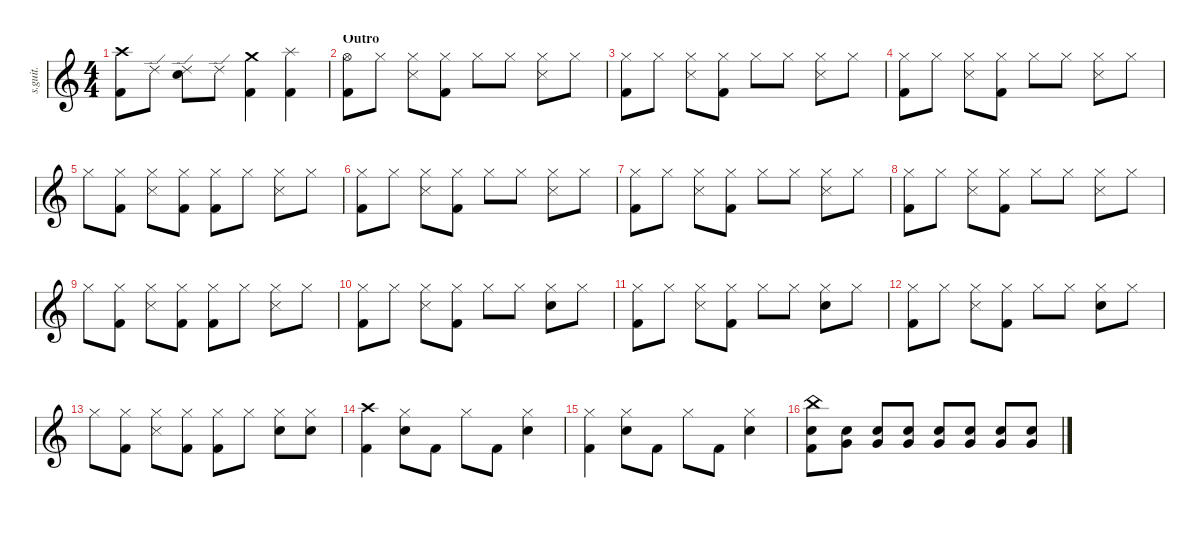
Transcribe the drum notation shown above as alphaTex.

\defaultSystemsLayout 4
\hideDynamics
\bracketExtendMode nobrackets
\track ("Steven Adler" "s.guit.") {instrument percussion}
\staff {score}
\articulation defaults
\ts (4 4)
\tempo (125 hide)
\clef g2
\ks c
("Crash high (hit)" "Kick (hit) 2").8{lyrics (0 "") lyrics (1 "") lyrics (2 "") lyrics (3 "") lyrics (4 "") dy f} "Ride (edge) 2".8{lyrics (0 "") lyrics (1 "") lyrics (2 "") lyrics (3 "") lyrics (4 "")} ("Ride (edge) 2" "Snare (hit) 2").8{lyrics (0 "") lyrics (1 "") lyrics (2 "") lyrics (3 "") lyrics (4 "")} "Ride (edge) 2".8{lyrics (0 "") lyrics (1 "") lyrics (2 "") lyrics (3 "") lyrics (4 "")} ("Crash medium (hit)" "Kick (hit) 2").4{lyrics (0 "") lyrics (1 "") lyrics (2 "") lyrics (3 "") lyrics (4 "")} ("Splash (hit)" "Kick (hit) 2").4{lyrics (0 "") lyrics (1 "") lyrics (2 "") lyrics (3 "") lyrics (4 "")} |
\section ("" "Outro")
("Hi-Hat (open)" "Kick (hit) 2").8{lyrics (0 "") lyrics (1 "") lyrics (2 "") lyrics (3 "") lyrics (4 "")} "Hi-Hat (closed)".8{lyrics (0 "") lyrics (1 "") lyrics (2 "") lyrics (3 "") lyrics (4 "")} ("Hi-Hat (closed)" "Snare (side stick) 3").8{lyrics (0 "") lyrics (1 "") lyrics (2 "") lyrics (3 "") lyrics (4 "")} ("Hi-Hat (closed)" "Kick (hit) 2").8{lyrics (0 "") lyrics (1 "") lyrics (2 "") lyrics (3 "") lyrics (4 "")} "Hi-Hat (closed)".8{lyrics (0 "") lyrics (1 "") lyrics (2 "") lyrics (3 "") lyrics (4 "")} "Hi-Hat (closed)".8{lyrics (0 "") lyrics (1 "") lyrics (2 "") lyrics (3 "") lyrics (4 "")} ("Hi-Hat (closed)" "Snare (side stick) 3").8{lyrics (0 "") lyrics (1 "") lyrics (2 "") lyrics (3 "") lyrics (4 "")} "Hi-Hat (closed)".8{lyrics (0 "") lyrics (1 "") lyrics (2 "") lyrics (3 "") lyrics (4 "")} |
("Hi-Hat (closed)" "Kick (hit) 2").8{lyrics (0 "") lyrics (1 "") lyrics (2 "") lyrics (3 "") lyrics (4 "")} "Hi-Hat (closed)".8{lyrics (0 "") lyrics (1 "") lyrics (2 "") lyrics (3 "") lyrics (4 "")} ("Hi-Hat (closed)" "Snare (side stick) 3").8{lyrics (0 "") lyrics (1 "") lyrics (2 "") lyrics (3 "") lyrics (4 "")} ("Hi-Hat (closed)" "Kick (hit) 2").8{lyrics (0 "") lyrics (1 "") lyrics (2 "") lyrics (3 "") lyrics (4 "")} "Hi-Hat (closed)".8{lyrics (0 "") lyrics (1 "") lyrics (2 "") lyrics (3 "") lyrics (4 "")} "Hi-Hat (closed)".8{lyrics (0 "") lyrics (1 "") lyrics (2 "") lyrics (3 "") lyrics (4 "")} ("Hi-Hat (closed)" "Snare (side stick) 3").8{lyrics (0 "") lyrics (1 "") lyrics (2 "") lyrics (3 "") lyrics (4 "")} "Hi-Hat (closed)".8{lyrics (0 "") lyrics (1 "") lyrics (2 "") lyrics (3 "") lyrics (4 "")} |
("Hi-Hat (closed)" "Kick (hit) 2").8{lyrics (0 "") lyrics (1 "") lyrics (2 "") lyrics (3 "") lyrics (4 "")} "Hi-Hat (closed)".8{lyrics (0 "") lyrics (1 "") lyrics (2 "") lyrics (3 "") lyrics (4 "")} ("Hi-Hat (closed)" "Snare (side stick) 3").8{lyrics (0 "") lyrics (1 "") lyrics (2 "") lyrics (3 "") lyrics (4 "")} ("Hi-Hat (closed)" "Kick (hit) 2").8{lyrics (0 "") lyrics (1 "") lyrics (2 "") lyrics (3 "") lyrics (4 "")} "Hi-Hat (closed)".8{lyrics (0 "") lyrics (1 "") lyrics (2 "") lyrics (3 "") lyrics (4 "")} "Hi-Hat (closed)".8{lyrics (0 "") lyrics (1 "") lyrics (2 "") lyrics (3 "") lyrics (4 "")} ("Hi-Hat (closed)" "Snare (side stick) 3").8{lyrics (0 "") lyrics (1 "") lyrics (2 "") lyrics (3 "") lyrics (4 "")} "Hi-Hat (closed)".8{lyrics (0 "") lyrics (1 "") lyrics (2 "") lyrics (3 "") lyrics (4 "")} |
"Hi-Hat (closed)".8{lyrics (0 "") lyrics (1 "") lyrics (2 "") lyrics (3 "") lyrics (4 "")} ("Hi-Hat (closed)" "Kick (hit) 2").8{lyrics (0 "") lyrics (1 "") lyrics (2 "") lyrics (3 "") lyrics (4 "")} ("Hi-Hat (closed)" "Snare (side stick) 3").8{lyrics (0 "") lyrics (1 "") lyrics (2 "") lyrics (3 "") lyrics (4 "")} ("Hi-Hat (closed)" "Kick (hit) 2").8{lyrics (0 "") lyrics (1 "") lyrics (2 "") lyrics (3 "") lyrics (4 "")} ("Hi-Hat (closed)" "Kick (hit) 2").8{lyrics (0 "") lyrics (1 "") lyrics (2 "") lyrics (3 "") lyrics (4 "")} "Hi-Hat (closed)".8{lyrics (0 "") lyrics (1 "") lyrics (2 "") lyrics (3 "") lyrics (4 "")} ("Hi-Hat (closed)" "Snare (side stick) 3").8{lyrics (0 "") lyrics (1 "") lyrics (2 "") lyrics (3 "") lyrics (4 "")} "Hi-Hat (closed)".8{lyrics (0 "") lyrics (1 "") lyrics (2 "") lyrics (3 "") lyrics (4 "")} |
("Hi-Hat (closed)" "Kick (hit) 2").8{lyrics (0 "") lyrics (1 "") lyrics (2 "") lyrics (3 "") lyrics (4 "")} "Hi-Hat (closed)".8{lyrics (0 "") lyrics (1 "") lyrics (2 "") lyrics (3 "") lyrics (4 "")} ("Hi-Hat (closed)" "Snare (side stick) 3").8{lyrics (0 "") lyrics (1 "") lyrics (2 "") lyrics (3 "") lyrics (4 "")} ("Hi-Hat (closed)" "Kick (hit) 2").8{lyrics (0 "") lyrics (1 "") lyrics (2 "") lyrics (3 "") lyrics (4 "")} "Hi-Hat (closed)".8{lyrics (0 "") lyrics (1 "") lyrics (2 "") lyrics (3 "") lyrics (4 "")} "Hi-Hat (closed)".8{lyrics (0 "") lyrics (1 "") lyrics (2 "") lyrics (3 "") lyrics (4 "")} ("Hi-Hat (closed)" "Snare (side stick) 3").8{lyrics (0 "") lyrics (1 "") lyrics (2 "") lyrics (3 "") lyrics (4 "")} "Hi-Hat (closed)".8{lyrics (0 "") lyrics (1 "") lyrics (2 "") lyrics (3 "") lyrics (4 "")} |
("Hi-Hat (closed)" "Kick (hit) 2").8{lyrics (0 "") lyrics (1 "") lyrics (2 "") lyrics (3 "") lyrics (4 "")} "Hi-Hat (closed)".8{lyrics (0 "") lyrics (1 "") lyrics (2 "") lyrics (3 "") lyrics (4 "")} ("Hi-Hat (closed)" "Snare (side stick) 3").8{lyrics (0 "") lyrics (1 "") lyrics (2 "") lyrics (3 "") lyrics (4 "")} ("Hi-Hat (closed)" "Kick (hit) 2").8{lyrics (0 "") lyrics (1 "") lyrics (2 "") lyrics (3 "") lyrics (4 "")} "Hi-Hat (closed)".8{lyrics (0 "") lyrics (1 "") lyrics (2 "") lyrics (3 "") lyrics (4 "")} "Hi-Hat (closed)".8{lyrics (0 "") lyrics (1 "") lyrics (2 "") lyrics (3 "") lyrics (4 "")} ("Hi-Hat (closed)" "Snare (side stick) 3").8{lyrics (0 "") lyrics (1 "") lyrics (2 "") lyrics (3 "") lyrics (4 "")} "Hi-Hat (closed)".8{lyrics (0 "") lyrics (1 "") lyrics (2 "") lyrics (3 "") lyrics (4 "")} |
("Hi-Hat (closed)" "Kick (hit) 2").8{lyrics (0 "") lyrics (1 "") lyrics (2 "") lyrics (3 "") lyrics (4 "")} "Hi-Hat (closed)".8{lyrics (0 "") lyrics (1 "") lyrics (2 "") lyrics (3 "") lyrics (4 "")} ("Hi-Hat (closed)" "Snare (side stick) 3").8{lyrics (0 "") lyrics (1 "") lyrics (2 "") lyrics (3 "") lyrics (4 "")} ("Hi-Hat (closed)" "Kick (hit) 2").8{lyrics (0 "") lyrics (1 "") lyrics (2 "") lyrics (3 "") lyrics (4 "")} "Hi-Hat (closed)".8{lyrics (0 "") lyrics (1 "") lyrics (2 "") lyrics (3 "") lyrics (4 "")} "Hi-Hat (closed)".8{lyrics (0 "") lyrics (1 "") lyrics (2 "") lyrics (3 "") lyrics (4 "")} ("Hi-Hat (closed)" "Snare (side stick) 3").8{lyrics (0 "") lyrics (1 "") lyrics (2 "") lyrics (3 "") lyrics (4 "")} "Hi-Hat (closed)".8{lyrics (0 "") lyrics (1 "") lyrics (2 "") lyrics (3 "") lyrics (4 "")} |
"Hi-Hat (closed)".8{lyrics (0 "") lyrics (1 "") lyrics (2 "") lyrics (3 "") lyrics (4 "")} ("Hi-Hat (closed)" "Kick (hit) 2").8{lyrics (0 "") lyrics (1 "") lyrics (2 "") lyrics (3 "") lyrics (4 "")} ("Hi-Hat (closed)" "Snare (side stick) 3").8{lyrics (0 "") lyrics (1 "") lyrics (2 "") lyrics (3 "") lyrics (4 "")} ("Hi-Hat (closed)" "Kick (hit) 2").8{lyrics (0 "") lyrics (1 "") lyrics (2 "") lyrics (3 "") lyrics (4 "")} ("Hi-Hat (closed)" "Kick (hit) 2").8{lyrics (0 "") lyrics (1 "") lyrics (2 "") lyrics (3 "") lyrics (4 "")} "Hi-Hat (closed)".8{lyrics (0 "") lyrics (1 "") lyrics (2 "") lyrics (3 "") lyrics (4 "")} ("Hi-Hat (closed)" "Snare (side stick) 3").8{lyrics (0 "") lyrics (1 "") lyrics (2 "") lyrics (3 "") lyrics (4 "")} "Hi-Hat (closed)".8{lyrics (0 "") lyrics (1 "") lyrics (2 "") lyrics (3 "") lyrics (4 "")} |
("Hi-Hat (closed)" "Kick (hit) 2").8{lyrics (0 "") lyrics (1 "") lyrics (2 "") lyrics (3 "") lyrics (4 "")} "Hi-Hat (closed)".8{lyrics (0 "") lyrics (1 "") lyrics (2 "") lyrics (3 "") lyrics (4 "")} ("Hi-Hat (closed)" "Snare (side stick) 3").8{lyrics (0 "") lyrics (1 "") lyrics (2 "") lyrics (3 "") lyrics (4 "")} ("Hi-Hat (closed)" "Kick (hit) 2").8{lyrics (0 "") lyrics (1 "") lyrics (2 "") lyrics (3 "") lyrics (4 "")} "Hi-Hat (closed)".8{lyrics (0 "") lyrics (1 "") lyrics (2 "") lyrics (3 "") lyrics (4 "")} "Hi-Hat (closed)".8{lyrics (0 "") lyrics (1 "") lyrics (2 "") lyrics (3 "") lyrics (4 "")} ("Hi-Hat (closed)" "Snare (hit) 2").8{lyrics (0 "") lyrics (1 "") lyrics (2 "") lyrics (3 "") lyrics (4 "")} "Hi-Hat (closed)".8{lyrics (0 "") lyrics (1 "") lyrics (2 "") lyrics (3 "") lyrics (4 "")} |
("Hi-Hat (closed)" "Kick (hit) 2").8{lyrics (0 "") lyrics (1 "") lyrics (2 "") lyrics (3 "") lyrics (4 "")} "Hi-Hat (closed)".8{lyrics (0 "") lyrics (1 "") lyrics (2 "") lyrics (3 "") lyrics (4 "")} ("Hi-Hat (closed)" "Snare (side stick) 3").8{lyrics (0 "") lyrics (1 "") lyrics (2 "") lyrics (3 "") lyrics (4 "")} ("Hi-Hat (closed)" "Kick (hit) 2").8{lyrics (0 "") lyrics (1 "") lyrics (2 "") lyrics (3 "") lyrics (4 "")} "Hi-Hat (closed)".8{lyrics (0 "") lyrics (1 "") lyrics (2 "") lyrics (3 "") lyrics (4 "")} "Hi-Hat (closed)".8{lyrics (0 "") lyrics (1 "") lyrics (2 "") lyrics (3 "") lyrics (4 "")} ("Hi-Hat (closed)" "Snare (hit) 2").8{lyrics (0 "") lyrics (1 "") lyrics (2 "") lyrics (3 "") lyrics (4 "")} "Hi-Hat (closed)".8{lyrics (0 "") lyrics (1 "") lyrics (2 "") lyrics (3 "") lyrics (4 "")} |
("Hi-Hat (closed)" "Kick (hit) 2").8{lyrics (0 "") lyrics (1 "") lyrics (2 "") lyrics (3 "") lyrics (4 "")} "Hi-Hat (closed)".8{lyrics (0 "") lyrics (1 "") lyrics (2 "") lyrics (3 "") lyrics (4 "")} ("Hi-Hat (closed)" "Snare (side stick) 3").8{lyrics (0 "") lyrics (1 "") lyrics (2 "") lyrics (3 "") lyrics (4 "")} ("Hi-Hat (closed)" "Kick (hit) 2").8{lyrics (0 "") lyrics (1 "") lyrics (2 "") lyrics (3 "") lyrics (4 "")} "Hi-Hat (closed)".8{lyrics (0 "") lyrics (1 "") lyrics (2 "") lyrics (3 "") lyrics (4 "")} "Hi-Hat (closed)".8{lyrics (0 "") lyrics (1 "") lyrics (2 "") lyrics (3 "") lyrics (4 "")} ("Hi-Hat (closed)" "Snare (hit) 2").8{lyrics (0 "") lyrics (1 "") lyrics (2 "") lyrics (3 "") lyrics (4 "")} "Hi-Hat (closed)".8{lyrics (0 "") lyrics (1 "") lyrics (2 "") lyrics (3 "") lyrics (4 "")} |
"Hi-Hat (closed)".8{lyrics (0 "") lyrics (1 "") lyrics (2 "") lyrics (3 "") lyrics (4 "")} ("Hi-Hat (closed)" "Kick (hit) 2").8{lyrics (0 "") lyrics (1 "") lyrics (2 "") lyrics (3 "") lyrics (4 "")} ("Hi-Hat (closed)" "Snare (side stick) 3").8{lyrics (0 "") lyrics (1 "") lyrics (2 "") lyrics (3 "") lyrics (4 "")} ("Hi-Hat (closed)" "Kick (hit) 2").8{lyrics (0 "") lyrics (1 "") lyrics (2 "") lyrics (3 "") lyrics (4 "")} ("Hi-Hat (closed)" "Kick (hit) 2").8{lyrics (0 "") lyrics (1 "") lyrics (2 "") lyrics (3 "") lyrics (4 "")} "Hi-Hat (closed)".8{lyrics (0 "") lyrics (1 "") lyrics (2 "") lyrics (3 "") lyrics (4 "")} ("Hi-Hat (closed)" "Snare (hit) 2").8{lyrics (0 "") lyrics (1 "") lyrics (2 "") lyrics (3 "") lyrics (4 "")} ("Hi-Hat (closed)" "Snare (hit) 2").8{lyrics (0 "") lyrics (1 "") lyrics (2 "") lyrics (3 "") lyrics (4 "")} |
("Crash high (hit)" "Kick (hit) 2").4{lyrics (0 "") lyrics (1 "") lyrics (2 "") lyrics (3 "") lyrics (4 "")} ("Hi-Hat (closed)" "Snare (hit) 2").8{lyrics (0 "") lyrics (1 "") lyrics (2 "") lyrics (3 "") lyrics (4 "")} "Kick (hit) 2".8{lyrics (0 "") lyrics (1 "") lyrics (2 "") lyrics (3 "") lyrics (4 "")} "Hi-Hat (closed)".8{lyrics (0 "") lyrics (1 "") lyrics (2 "") lyrics (3 "") lyrics (4 "")} "Kick (hit) 2".8{lyrics (0 "") lyrics (1 "") lyrics (2 "") lyrics (3 "") lyrics (4 "")} ("Hi-Hat (closed)" "Snare (hit) 2").4{lyrics (0 "") lyrics (1 "") lyrics (2 "") lyrics (3 "") lyrics (4 "")} |
("Hi-Hat (closed)" "Kick (hit) 2").4{lyrics (0 "") lyrics (1 "") lyrics (2 "") lyrics (3 "") lyrics (4 "")} ("Hi-Hat (closed)" "Snare (hit) 2").8{lyrics (0 "") lyrics (1 "") lyrics (2 "") lyrics (3 "") lyrics (4 "")} "Kick (hit) 2".8{lyrics (0 "") lyrics (1 "") lyrics (2 "") lyrics (3 "") lyrics (4 "")} "Hi-Hat (closed)".8{lyrics (0 "") lyrics (1 "") lyrics (2 "") lyrics (3 "") lyrics (4 "")} "Kick (hit) 2".8{lyrics (0 "") lyrics (1 "") lyrics (2 "") lyrics (3 "") lyrics (4 "")} ("Hi-Hat (closed)" "Snare (hit) 2").4{lyrics (0 "") lyrics (1 "") lyrics (2 "") lyrics (3 "") lyrics (4 "")} |
("China (hit)" "Snare (hit) 2" "Kick (hit) 2").8{lyrics (0 "") lyrics (1 "") lyrics (2 "") lyrics (3 "") lyrics (4 "")} ("Very Low Tom (hit)" "Snare (hit) 2").8{lyrics (0 "") lyrics (1 "") lyrics (2 "") lyrics (3 "") lyrics (4 "") dy pp} ("Very Low Tom (hit)" "Snare (hit) 2").8{lyrics (0 "") lyrics (1 "") lyrics (2 "") lyrics (3 "") lyrics (4 "")} ("Very Low Tom (hit)" "Snare (hit) 2").8{lyrics (0 "") lyrics (1 "") lyrics (2 "") lyrics (3 "") lyrics (4 "")} ("Very Low Tom (hit)" "Snare (hit) 2").8{lyrics (0 "") lyrics (1 "") lyrics (2 "") lyrics (3 "") lyrics (4 "") dy p} ("Very Low Tom (hit)" "Snare (hit) 2").8{lyrics (0 "") lyrics (1 "") lyrics (2 "") lyrics (3 "") lyrics (4 "")} ("Very Low Tom (hit)" "Snare (hit) 2").8{lyrics (0 "") lyrics (1 "") lyrics (2 "") lyrics (3 "") lyrics (4 "") dy mp} ("Very Low Tom (hit)" "Snare (hit) 2").8{lyrics (0 "") lyrics (1 "") lyrics (2 "") lyrics (3 "") lyrics (4 "")}
